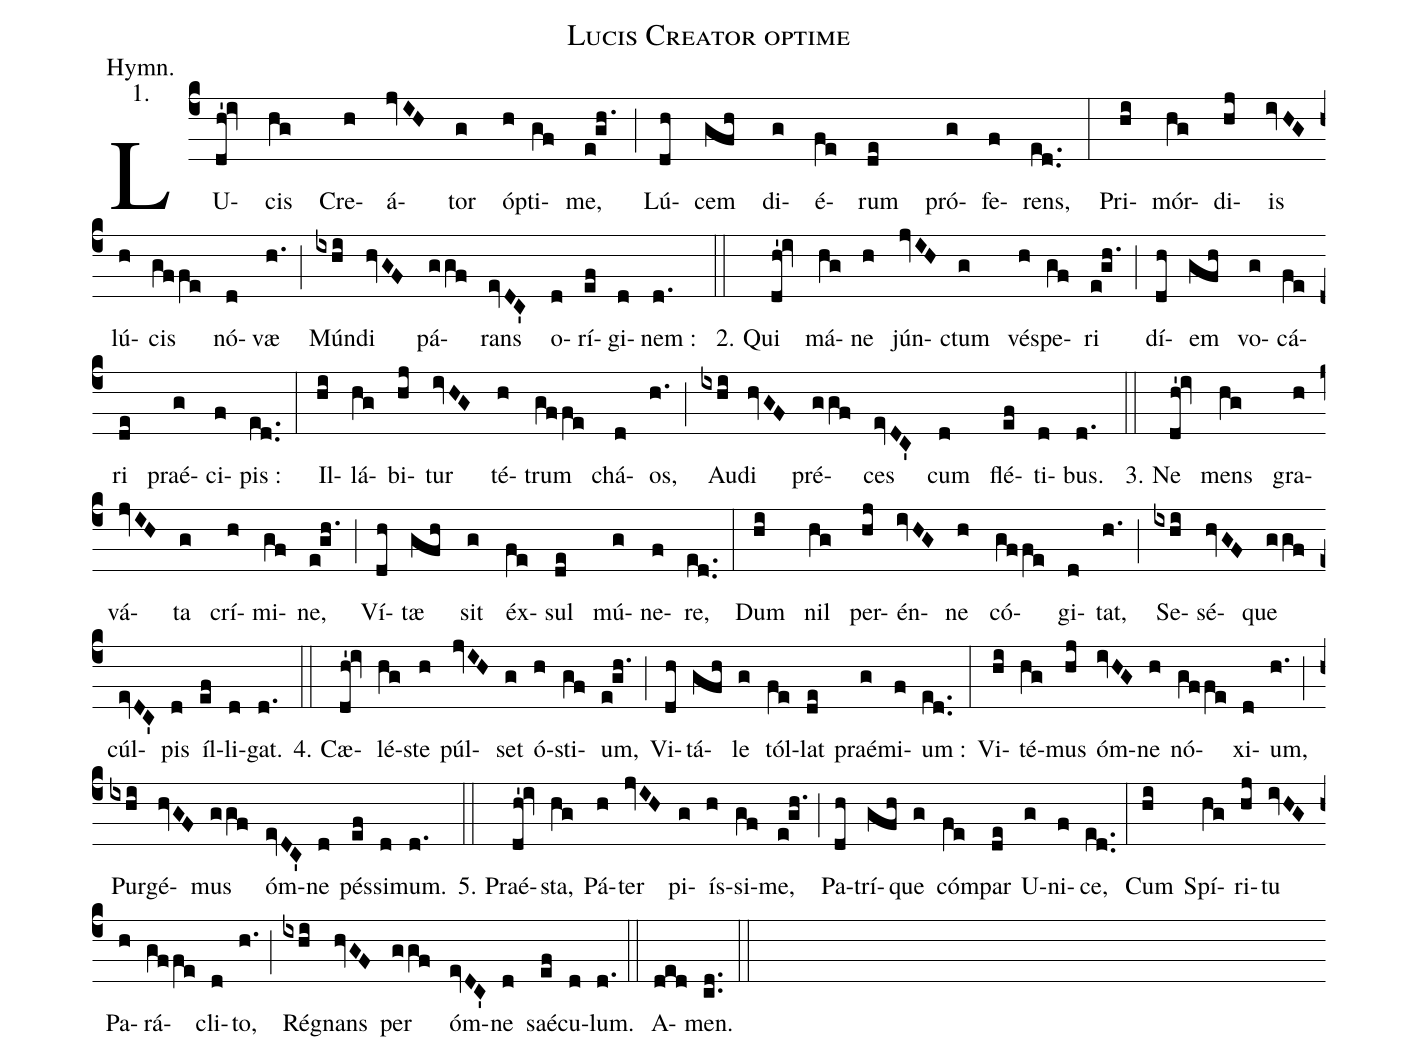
name: Lucis Creator optime;
office-part: Vesper hymn;
annotation: Hymn.;
annotation: 1.;
%%
% The syntax in this part is called gabc. Please refer to http://home.gna.org/gregorio/gabc/#basis

(c4)LU(dh'!iv)cis(hg) Cre(h)á(jvIH)tor(g) óp(h)ti(gf)me,(e!gh.) (;)
Lú(dh)cem(gfh) di(g)é(fe)rum(de) pró(g)fe(f)rens,(ed..) (:)
Pri(hi)mór(hg)di(hj)is(ivHGz) lú(h)cis(gf/fe) nó(d)væ(h.) (;)
Mún(ixhi)di(hvGF) pá(g/gf)rans(evDC') o(d)rí(ef)gi(d)nem :(d.) (::)

2. Qui(dh'!iv) má(hg)ne(h) jún(jvIH)ctum(g) vé(h)spe(gf)ri(e!gh.) (;)
dí(dh)em(gfh) vo(g)cá(fe)ri(de) praé(g)ci(f)pis :(ed..) (:)
Il(hi)lá(hg)bi(hj)tur(ivHG) té(h)trum(gf/fe) chá(d)os,(h.) (;)
Au(ixhi)di(hvGF) pré(g/gf)ces(evDC') cum(d) flé(ef)ti(d)bus.(d.) (::)

3. Ne(dh'!iv) mens(hg) gra(h)vá(jvIH)ta(g) crí(h)mi(gf)ne,(e!gh.) (;)
Ví(dh)tæ(gfh) sit(g) éx(fe)sul(de) mú(g)ne(f)re,(ed..) (:)
Dum(hi) nil(hg) per(hj)én(ivHG)ne(h) có(gf/fe)gi(d)tat,(h.) (;)
Se(ixhi)sé(hvGF)que(g/gfz) cúl(evDC')pis(d) íl(ef)li(d)gat.(d.) (::)

4. Cæ(dh'!iv)lé(hg)ste(h) púl(jvIH)set(g) ó(h)sti(gf)um,(e!gh.) (;)
Vi(dh)tá(gfh)le(g) tól(fe)lat(de) praé(g)mi(f)um :(ed..) (:)
Vi(hi)té(hg)mus(hj) óm(ivHG)ne(h) nó(gf/fe)xi(d)um,(h.) (;)
Pur(ixhi)gé(hvGF)mus(g/gf) óm(evDC')ne(d) pés(ef)si(d)mum.(d.) (::)

5. Praé(dh'!iv)sta,(hg) Pá(h)ter(jvIH) pi(g)ís(h)si(gf)me,(e!gh.) (;)
Pa(dh)trí(gfh)que(g) cóm(fe)par(de) U(g)ni(f)ce,(ed..) (:)
Cum(hi) Spí(hg)ri(hj)tu(ivHG) Pa(h)rá(gf/fe)cli(d)to,(h.) (;)
Ré(ixhi)gnans(hvGF) per(g/gf) óm(evDC')ne(d) saé(ef)cu(d)lum.(d.) (::)

A(ded)men.(cd..) (::)
